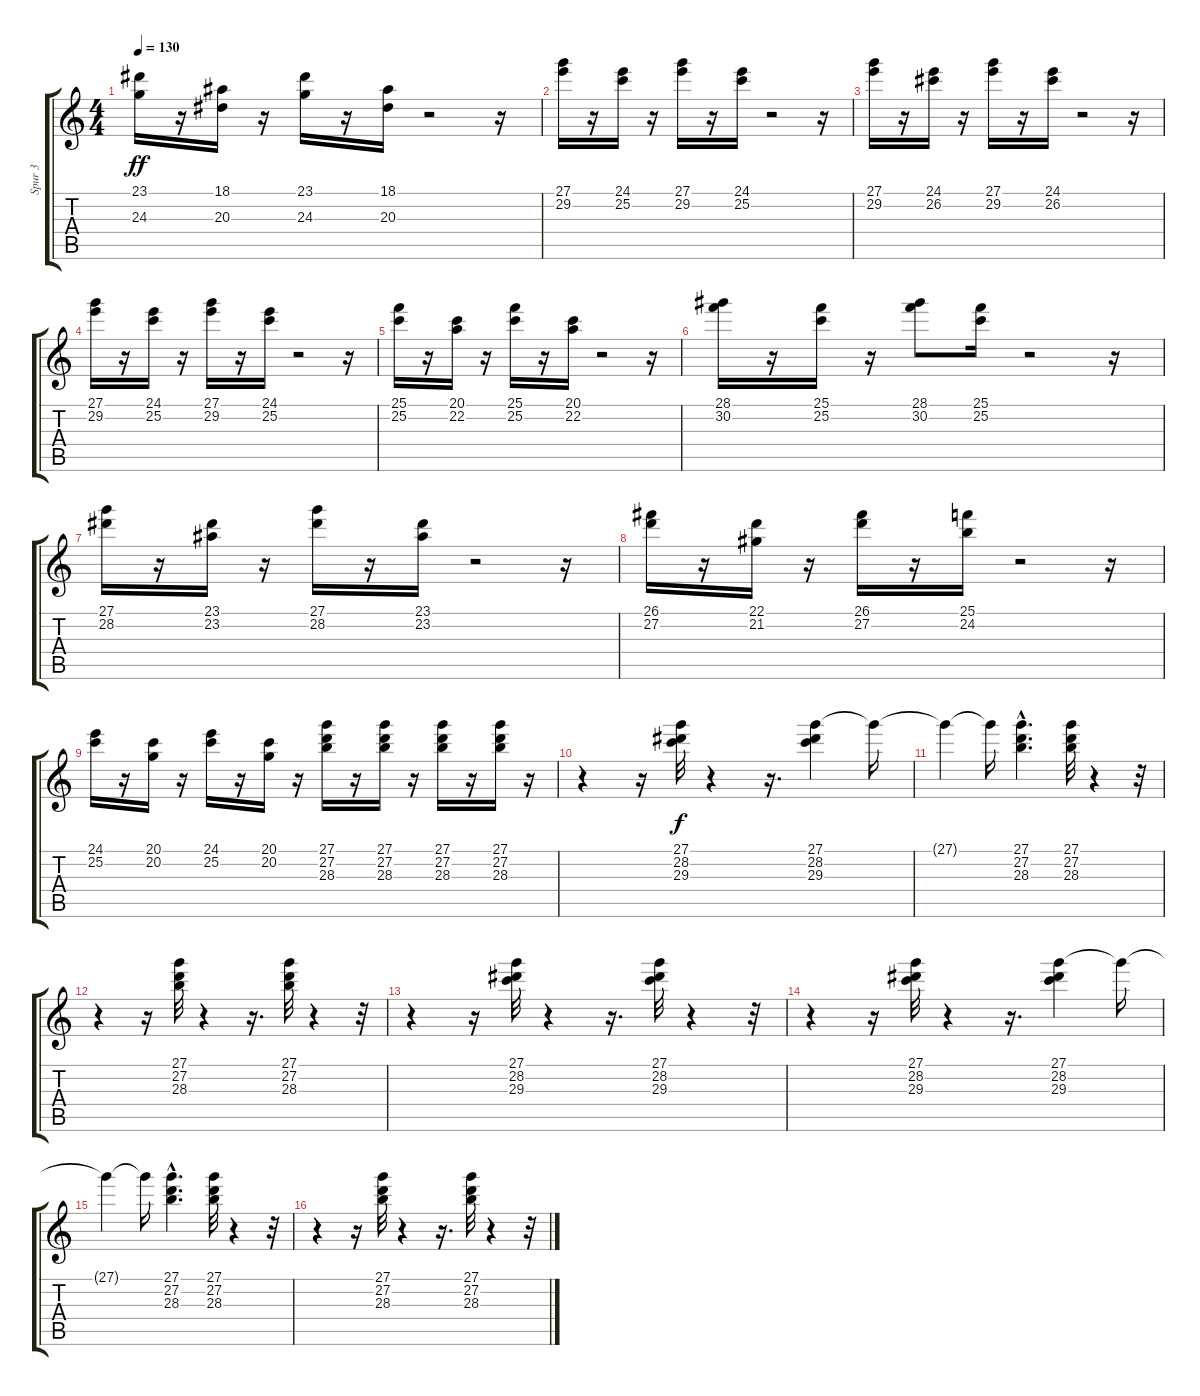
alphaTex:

\track ("Spur 3" "Spur 3") {instrument drawbarorgan}
\staff {score tabs}
\tuning (E4 B3 G3 D3 A2 E2) {hide}
\ts (4 4)
\tempo 130
\clef g2
\ks c
(23.1 24.3).16{dy ff} r.16 (18.1 20.3).16 r.16 (23.1 24.3).16 r.16 (18.1 20.3).16 r.2 r.16 |
(27.1 29.2).16 r.16 (24.1 25.2).16 r.16 (27.1 29.2).16 r.16 (24.1 25.2).16 r.2 r.16 |
(27.1 29.2).16 r.16 (24.1 26.2).16 r.16 (27.1 29.2).16 r.16 (24.1 26.2).16 r.2 r.16 |
(27.1 29.2).16 r.16 (24.1 25.2).16 r.16 (27.1 29.2).16 r.16 (24.1 25.2).16 r.2 r.16 |
(25.1 25.2).16 r.16 (20.1 22.2).16 r.16 (25.1 25.2).16 r.16 (20.1 22.2).16 r.2 r.16 |
(28.1 30.2).16 r.16 (25.1 25.2).16 r.16 (28.1 30.2).8 (25.1 25.2).16 r.2 r.16 |
(27.1 28.2).16 r.16 (23.1 23.2).16 r.16 (27.1 28.2).16 r.16 (23.1 23.2).16 r.2 r.16 |
(26.1 27.2).16 r.16 (22.1 21.2).16 r.16 (26.1 27.2).16 r.16 (25.1 24.2).16 r.2 r.16 |
(24.1 25.2).16 r.16 (20.1 20.2).16 r.16 (24.1 25.2).16 r.16 (20.1 20.2).16 r.16 (27.1 27.2 28.3).16 r.16 (27.1 27.2 28.3).16 r.16 (27.1 27.2 28.3).16 r.16 (27.1 27.2 28.3).16 r.16 |
r.4 r.16 (27.1 28.2 29.3).32{dy f} r.4 r.16{d} (27.1 28.2 29.3).4 27.1{t}.16 |
27.1{t}.4 27.1{t}.16 (27.1{hac} 27.2 28.3).4{d} (27.1 27.2 28.3).32 r.4 r.32 |
r.4 r.16 (27.1 27.2 28.3).32 r.4 r.16{d} (27.1 27.2 28.3).32 r.4 r.32 |
r.4 r.16 (27.1 28.2 29.3).32 r.4 r.16{d} (27.1 28.2 29.3).32 r.4 r.32 |
r.4 r.16 (27.1 28.2 29.3).32 r.4 r.16{d} (27.1 28.2 29.3).4 27.1{t}.16 |
27.1{t}.4 27.1{t}.16 (27.1{hac} 27.2 28.3).4{d} (27.1 27.2 28.3).32 r.4 r.32 |
r.4 r.16 (27.1 27.2 28.3).32 r.4 r.16{d} (27.1 27.2 28.3).32 r.4 r.32
